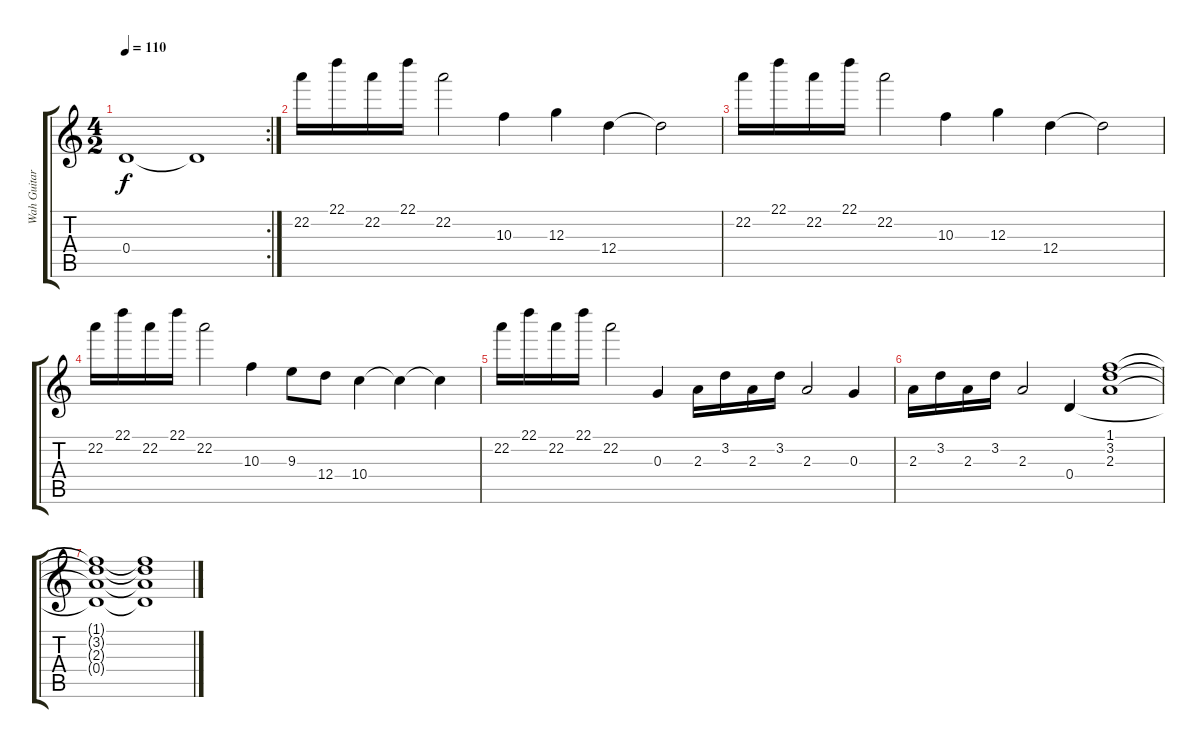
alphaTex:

\track ("Wah Guitar" "Wah Guitar") {instrument distortionguitar}
\staff {score tabs}
\tuning (E4 B3 G3 D3 A2 E2) {hide}
\rc 2
\ts (4 2)
\tempo 110
\clef g2
\ks c
0.4.1{dy f} 0.4{t}.1 |
22.2.16{volume 5} 22.1.16 22.2.16 22.1.16 22.2.2 10.3.4 12.3.4 12.4.4 12.4{t}.2 |
22.2.16 22.1.16 22.2.16 22.1.16 22.2.2 10.3.4 12.3.4 12.4.4 12.4{t}.2 |
22.2.16 22.1.16 22.2.16 22.1.16 22.2.2 10.3.4 9.3.8 12.4.8 10.4.4 10.4{t}.4 10.4{t}.4 |
22.2.16 22.1.16 22.2.16 22.1.16 22.2.2 0.3.4 2.3.16 3.2.16 2.3.16 3.2.16 2.3.2 0.3.4 |
2.3.16 3.2.16 2.3.16 3.2.16 2.3.2 0.4.4 (1.1 3.2 2.3).1 |
(1.1{t} 3.2{t} 2.3{t} 0.4{t}).1{volume 0} (1.1{t} 3.2{t} 2.3{t} 0.4{t}).1
